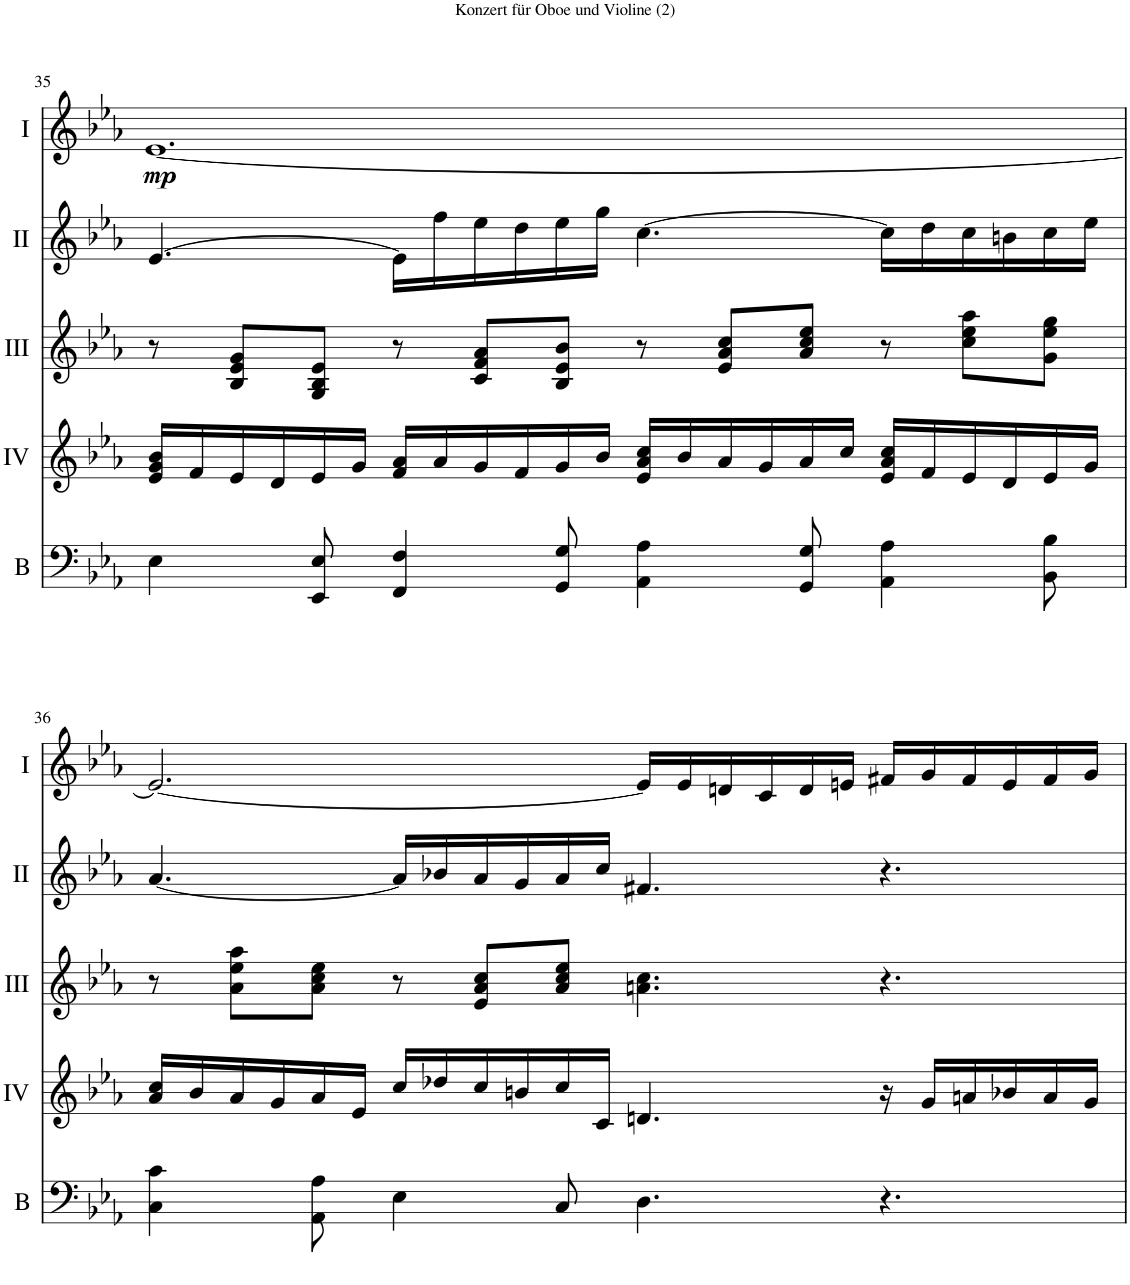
**kern	**kern	**kern	**kern	**kern	**dynam
*part5	*part4	*part3	*part2	*part1	*part1
*staff5	*staff4	*staff3	*staff2	*staff1	*staff1
*I"Basson	*I"Acc. 4	*I"Acc. 3	*I"Acc. 2	*I"Acc. 1	*
*I'B	*	*	*	*	*
!!LO:PB:g=z
*clefF4	*clefG2	*clefG2	*clefG2	*clefG2	*
*Trd7c12	*Trd7c12	*	*	*	*
*k[b-e-a-]	*k[b-e-a-]	*k[b-e-a-]	*k[b-e-a-]	*k[b-e-a-]	*
*M12/8	*M12/8	*M12/8	*M12/8	*M12/8	*
=35	=35	=35	=35	=35	=35
!	!	!	!	!	!LO:DY:b
4E-\	16e-/ 16g/ 16b-/LL	8r	[4.e-/	[1.e-	mp
.	16f/	.	.	.	.
.	16e-/	8B-/ 8e-/ 8g/L	.	.	.
.	16d/	.	.	.	.
8EE-/ 8E-/	16e-/	8G/ 8B-/ 8e-/J	.	.	.
.	16g/JJ	.	.	.	.
4FF/ 4F/	16f/ 16a-/LL	8r	16e-\LL]	.	.
.	16a-/	.	16ff\	.	.
.	16g/	8c/ 8f/ 8a-/L	16ee-\	.	.
.	16f/	.	16dd\	.	.
8GG/ 8G/	16g/	8B-/ 8e-/ 8b-/J	16ee-\	.	.
.	16b-/JJ	.	16gg\JJ	.	.
4AA-\ 4A-\	16e-/ 16a-/ 16cc/LL	8r	[4.cc\	.	.
.	16b-/	.	.	.	.
.	16a-/	8e-/ 8a-/ 8cc/L	.	.	.
.	16g/	.	.	.	.
8GG/ 8G/	16a-/	8a-/ 8cc/ 8ee-/J	.	.	.
.	16cc/JJ	.	.	.	.
4AA-\ 4A-\	16e-/ 16a-/ 16cc/LL	8r	16cc\LL]	.	.
.	16f/	.	16dd\	.	.
.	16e-/	8cc\ 8ee-\ 8aa-\L	16cc\	.	.
.	16d/	.	16bn\	.	.
8BB-\ 8B-\	16e-/	8g\ 8ee-\ 8gg\J	16cc\	.	.
.	16g/JJ	.	16ee-\JJ	.	.
!!LO:LB:g=z
=36	=36	=36	=36	=36	=36
4C\ 4c\	16a-/ 16cc/LL	8r	[4.a-/	2.e-/_	.
.	16b-/	.	.	.	.
.	16a-/	8a-\ 8ee-\ 8aa-\L	.	.	.
.	16g/	.	.	.	.
8AA-\ 8A-\	16a-/	8a-\ 8cc\ 8ee-\J	.	.	.
.	16e-/JJ	.	.	.	.
4E-\	16cc/LL	8r	16a-/LL]	.	.
.	16dd-X/	.	16b-X/	.	.
.	16cc/	8e-/ 8a-/ 8cc/L	16a-/	.	.
.	16bn/	.	16g/	.	.
8C/	16cc/	8a-/ 8cc/ 8ee-/J	16a-/	.	.
.	16c/JJ	.	16cc/JJ	.	.
4.D\	4.dn/	4.an\ 4.cc\	4.f#X/	16e-/LL]	.
.	.	.	.	16e-/	.
.	.	.	.	16dn/	.
.	.	.	.	16c/	.
.	.	.	.	16d/	.
.	.	.	.	16en/JJ	.
4.r	16r	4.r	4.r	16f#X/LL	.
.	16g/LL	.	.	16g/	.
.	16an/	.	.	16f#/	.
.	16b-X/	.	.	16e/	.
.	16a/	.	.	16f#/	.
.	16g/JJ	.	.	16g/JJ	.
=	=	=	=	=	=
*-	*-	*-	*-	*-	*-
